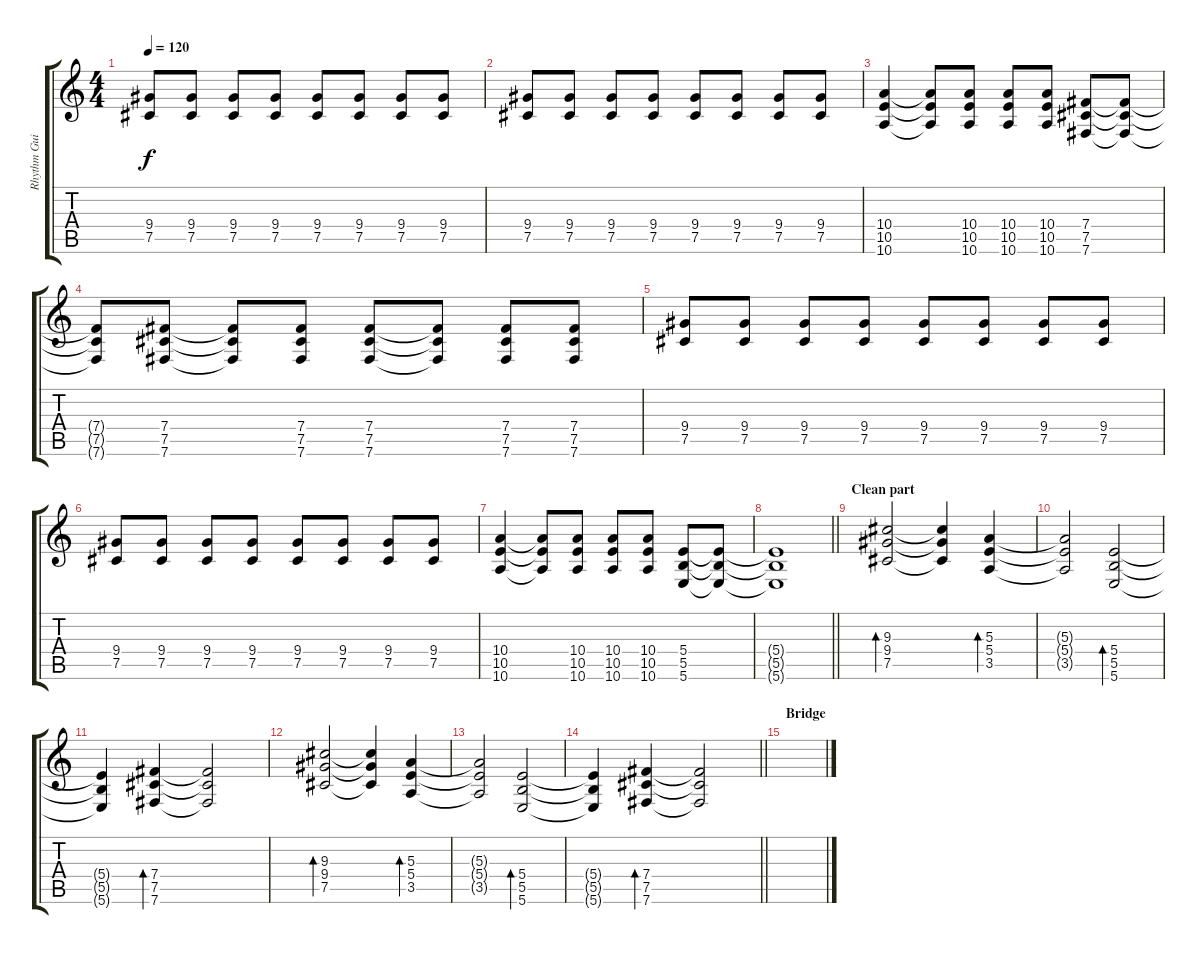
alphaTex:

\track ("Rhythm Guitar" "Rhythm Gui") {instrument distortionguitar}
\staff {score tabs}
\tuning (Db4 Ab3 E3 B2 Gb2 B1) {hide}
\ts (4 4)
\tempo 120
\clef g2
\ks c
(9.4 7.5).8{dy f} (9.4 7.5).8 (9.4 7.5).8 (9.4 7.5).8 (9.4 7.5).8 (9.4 7.5).8 (9.4 7.5).8 (9.4 7.5).8 |
(9.4 7.5).8 (9.4 7.5).8 (9.4 7.5).8 (9.4 7.5).8 (9.4 7.5).8 (9.4 7.5).8 (9.4 7.5).8 (9.4 7.5).8 |
(10.4 10.5 10.6).4 (10.4{t} 10.5{t} 10.6{t}).8 (10.4 10.5 10.6).8 (10.4 10.5 10.6).8 (10.4 10.5 10.6).8 (7.4 7.5 7.6).8 (7.4{t} 7.5{t} 7.6{t}).8 |
(7.4{t} 7.5{t} 7.6{t}).8 (7.4 7.5 7.6).8 (7.4{t} 7.5{t} 7.6{t}).8 (7.4 7.5 7.6).8 (7.4 7.5 7.6).8 (7.4{t} 7.5{t} 7.6{t}).8 (7.4 7.5 7.6).8 (7.4 7.5 7.6).8 |
(9.4 7.5).8 (9.4 7.5).8 (9.4 7.5).8 (9.4 7.5).8 (9.4 7.5).8 (9.4 7.5).8 (9.4 7.5).8 (9.4 7.5).8 |
(9.4 7.5).8 (9.4 7.5).8 (9.4 7.5).8 (9.4 7.5).8 (9.4 7.5).8 (9.4 7.5).8 (9.4 7.5).8 (9.4 7.5).8 |
(10.4 10.5 10.6).4 (10.4{t} 10.5{t} 10.6{t}).8 (10.4 10.5 10.6).8 (10.4 10.5 10.6).8 (10.4 10.5 10.6).8 (5.4 5.5 5.6).8 (5.4{t} 5.5{t} 5.6{t}).8 |
\barLineRight lightlight
(5.4{t} 5.5{t} 5.6{t}).1 |
\section ("" "Clean part")
(9.3 9.4 7.5).2{bd 240 volume 16 instrument electricguitarclean} (9.3{t} 9.4{t} 7.5{t}).4 (5.3 5.4 3.5).4{bd 240} |
(5.3{t} 5.4{t} 3.5{t}).2 (5.4 5.5 5.6).2{bd 240} |
(5.4{t} 5.5{t} 5.6{t}).4 (7.4 7.5 7.6).4{bd 240} (7.4{t} 7.5{t} 7.6{t}).2 |
(9.3 9.4 7.5).2{bd 240} (9.3{t} 9.4{t} 7.5{t}).4 (5.3 5.4 3.5).4{bd 240} |
(5.3{t} 5.4{t} 3.5{t}).2 (5.4 5.5 5.6).2{bd 240} |
\barLineRight lightlight
(5.4{t} 5.5{t} 5.6{t}).4 (7.4 7.5 7.6).4{bd 240} (7.4{t} 7.5{t} 7.6{t}).2 |
\section ("" "Bridge")
